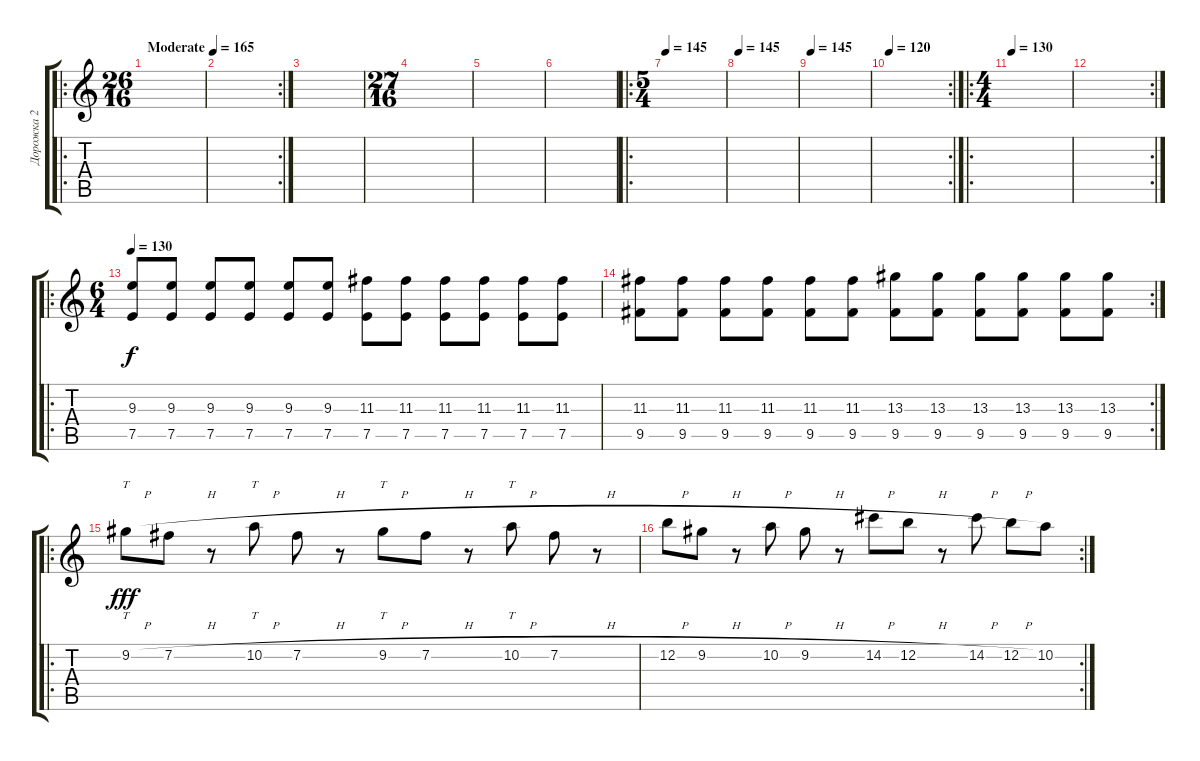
\track ("Дорожка 2" "Дорожка 2") {instrument overdrivenguitar}
\staff {score tabs}
\tuning (E4 B3 G3 D3 A2 E2) {hide}
\ro
\ts (26 16)
\tempo (165 "Moderate")
\clef g2
\ks c
|
\rc 2
|
|
\ts (27 16)
|
|
|
\ro
\ts (5 4)
\tempo 145
|
\tempo 145
|
\tempo 145
|
\rc 2
\tempo 120
|
\ro
\ts (4 4)
\tempo 130
|
\rc 2
|
\ro
\ts (6 4)
\tempo 130
(9.3 7.5).8 (9.3 7.5).8 (9.3 7.5).8 (9.3 7.5).8 (9.3 7.5).8 (9.3 7.5).8 (11.3 7.5).8 (11.3 7.5).8 (11.3 7.5).8 (11.3 7.5).8 (11.3 7.5).8 (11.3 7.5).8 |
\rc 2
(11.3 9.5).8 (11.3 9.5).8 (11.3 9.5).8 (11.3 9.5).8 (11.3 9.5).8 (11.3 9.5).8 (13.3 9.5).8 (13.3 9.5).8 (13.3 9.5).8 (13.3 9.5).8 (13.3 9.5).8 (13.3 9.5).8 |
\ro
9.2{h}.8{tt dy fff} 7.2{h}.8 r.8 10.2{h}.8{tt} 7.2{h}.8 r.8 9.2{h}.8{tt} 7.2{h}.8 r.8 10.2{h}.8{tt} 7.2{h}.8 r.8 |
\rc 2
12.2{h}.8 9.2{h}.8 r.8 10.2{h}.8 9.2{h}.8 r.8 14.2{h}.8 12.2{h}.8 r.8 14.2{h}.8 12.2{h}.8 10.2.8
